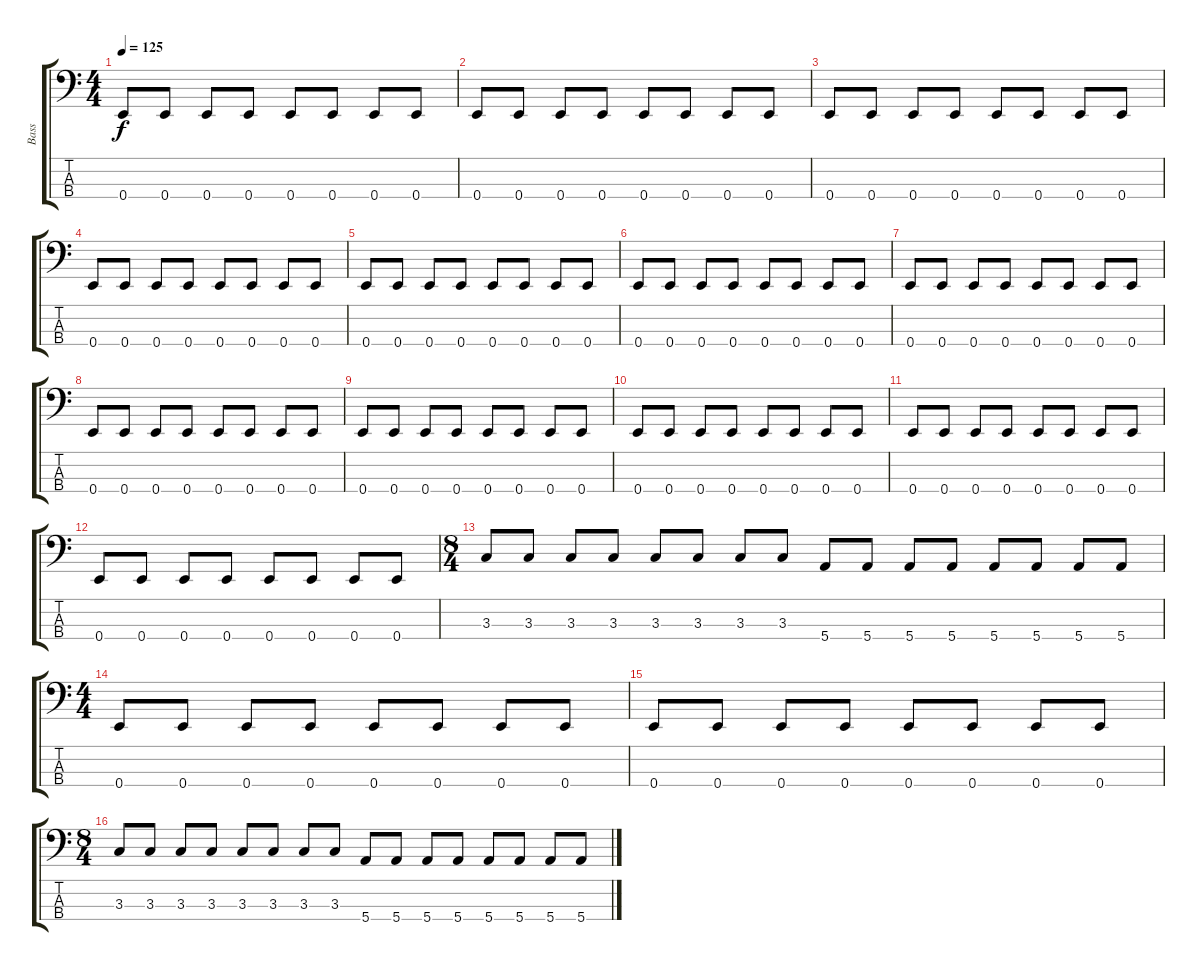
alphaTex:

\track ("Bass" "Bass") {instrument electricbasspick}
\staff {score tabs}
\tuning (G2 D2 A1 E1) {hide}
\ts (4 4)
\tempo 125
\clef f4
\ks c
0.4.8{dy f} 0.4.8 0.4.8 0.4.8 0.4.8 0.4.8 0.4.8 0.4.8 |
0.4.8 0.4.8 0.4.8 0.4.8 0.4.8 0.4.8 0.4.8 0.4.8 |
0.4.8 0.4.8 0.4.8 0.4.8 0.4.8 0.4.8 0.4.8 0.4.8 |
0.4.8 0.4.8 0.4.8 0.4.8 0.4.8 0.4.8 0.4.8 0.4.8 |
0.4.8 0.4.8 0.4.8 0.4.8 0.4.8 0.4.8 0.4.8 0.4.8 |
0.4.8 0.4.8 0.4.8 0.4.8 0.4.8 0.4.8 0.4.8 0.4.8 |
0.4.8 0.4.8 0.4.8 0.4.8 0.4.8 0.4.8 0.4.8 0.4.8 |
0.4.8 0.4.8 0.4.8 0.4.8 0.4.8 0.4.8 0.4.8 0.4.8 |
0.4.8 0.4.8 0.4.8 0.4.8 0.4.8 0.4.8 0.4.8 0.4.8 |
0.4.8 0.4.8 0.4.8 0.4.8 0.4.8 0.4.8 0.4.8 0.4.8 |
0.4.8 0.4.8 0.4.8 0.4.8 0.4.8 0.4.8 0.4.8 0.4.8 |
0.4.8 0.4.8 0.4.8 0.4.8 0.4.8 0.4.8 0.4.8 0.4.8 |
\ts (8 4)
3.3.8 3.3.8 3.3.8 3.3.8 3.3.8 3.3.8 3.3.8 3.3.8 5.4.8 5.4.8 5.4.8 5.4.8 5.4.8 5.4.8 5.4.8 5.4.8 |
\ts (4 4)
0.4.8 0.4.8 0.4.8 0.4.8 0.4.8 0.4.8 0.4.8 0.4.8 |
0.4.8 0.4.8 0.4.8 0.4.8 0.4.8 0.4.8 0.4.8 0.4.8 |
\ts (8 4)
3.3.8 3.3.8 3.3.8 3.3.8 3.3.8 3.3.8 3.3.8 3.3.8 5.4.8 5.4.8 5.4.8 5.4.8 5.4.8 5.4.8 5.4.8 5.4.8
